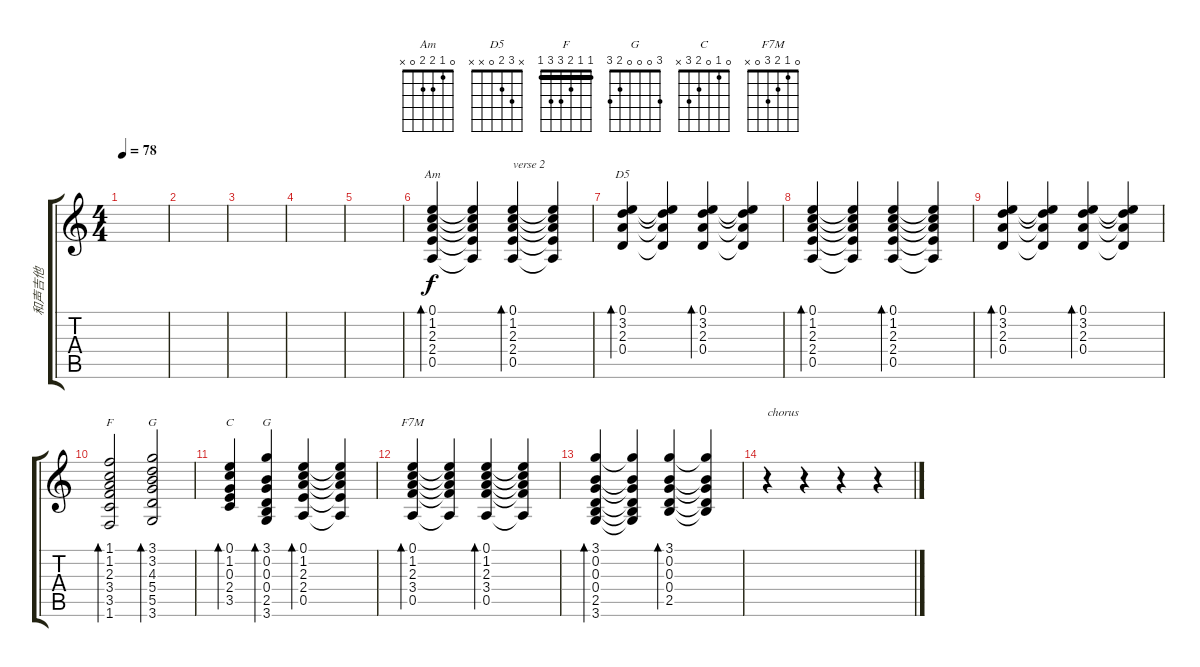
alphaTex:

\track ("和声吉他" "和声吉他") {instrument electricguitarclean}
\staff {score tabs}
\tuning (E4 B3 G3 D3 A2 E2) {hide}
\chord ("Am" 0 1 2 2 0 x)
\chord ("D5" x 3 2 0 x x)
\chord ("F" 1 1 2 3 3 1) {barre 1}
\chord ("G" 3 3 4 5 5 3) {barre 3}
\chord ("C" 0 1 0 2 3 x)
\chord ("G" 3 0 0 0 2 3)
\chord ("F7M" 0 1 2 3 0 x)
\ts (4 4)
\tempo 78
\clef g2
\ks c
|
|
|
|
|
(0.1 1.2 2.3 2.4 0.5).4{bd 120 ch "Am" volume 8} (0.1{t} 1.2{t} 2.3{t} 2.4{t} 0.5{t}).4 (0.1 1.2 2.3 2.4 0.5).4{bd 120 txt "verse 2"} (0.1{t} 1.2{t} 2.3{t} 2.4{t} 0.5{t}).4 |
(0.1 3.2 2.3 0.4).4{bd 120 ch "D5"} (0.1{t} 3.2{t} 2.3{t} 0.4{t}).4 (0.1 3.2 2.3 0.4).4{bd 120} (0.1{t} 3.2{t} 2.3{t} 0.4{t}).4 |
(0.1 1.2 2.3 2.4 0.5).4{bd 120} (0.1{t} 1.2{t} 2.3{t} 2.4{t} 0.5{t}).4 (0.1 1.2 2.3 2.4 0.5).4{bd 120} (0.1{t} 1.2{t} 2.3{t} 2.4{t} 0.5{t}).4 |
(0.1 3.2 2.3 0.4).4{bd 120} (0.1{t} 3.2{t} 2.3{t} 0.4{t}).4 (0.1 3.2 2.3 0.4).4{bd 120} (0.1{t} 3.2{t} 2.3{t} 0.4{t}).4 |
(1.1 1.2 2.3 3.4 3.5 1.6).2{bd 120 ch "F"} (3.1 3.2 4.3 5.4 5.5 3.6).2{bd 120 ch "G"} |
(0.1 1.2 0.3 2.4 3.5).4{bd 120 ch "C"} (3.1 0.2 0.3 0.4 2.5 3.6).4{bd 120 ch "G"} (0.1 1.2 2.3 2.4 0.5).4{bd 120} (0.1{t} 1.2{t} 2.3{t} 2.4{t} 0.5{t}).4 |
(0.1 1.2 2.3 3.4 0.5).4{bd 120 ch "F7M"} (0.1{t} 1.2{t} 2.3{t} 3.4{t} 0.5{t}).4 (0.1 1.2 2.3 3.4 0.5).4{bd 120} (0.1{t} 1.2{t} 2.3{t} 3.4{t} 0.5{t}).4 |
(3.1 0.2 0.3 0.4 2.5 3.6).4{bd 120} (3.1{t} 0.2{t} 0.3{t} 0.4{t} 2.5{t} 3.6{t}).4 (3.1 0.2 0.3 0.4 2.5).4{bd 120} (3.1{t} 0.2{t} 0.3{t} 0.4{t} 2.5{t}).4 |
r.4{txt "chorus"} r.4 r.4 r.4
